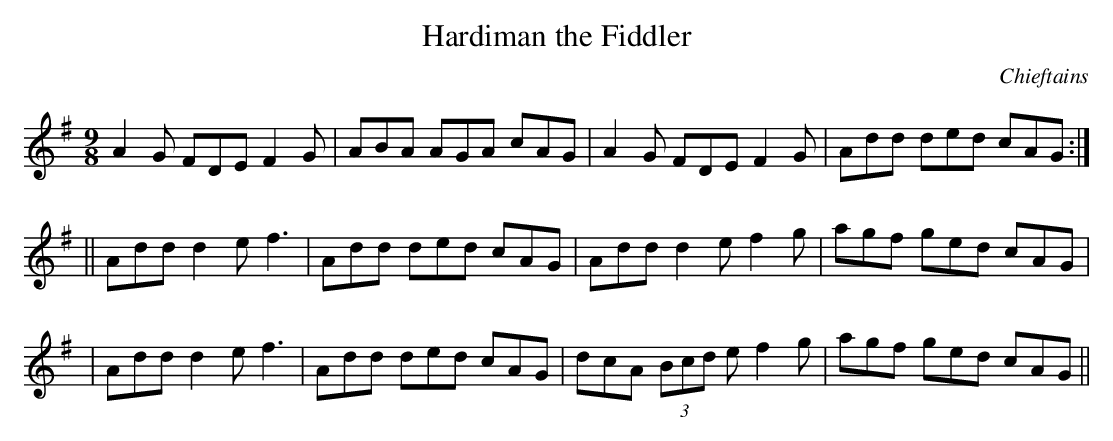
X:1
T:Hardiman the Fiddler
C:Chieftains
M:9/8
K:DMix
A2G FDE F2G|ABA AGA cAG|A2G FDE F2G|Add ded cAG:|
||Add d2e f3|Add ded cAG|Add d2e f2g|agf ged cAG|
|Add d2e f3|Add ded cAG|dcA (3Bcd e f2g|agf ged cAG||
